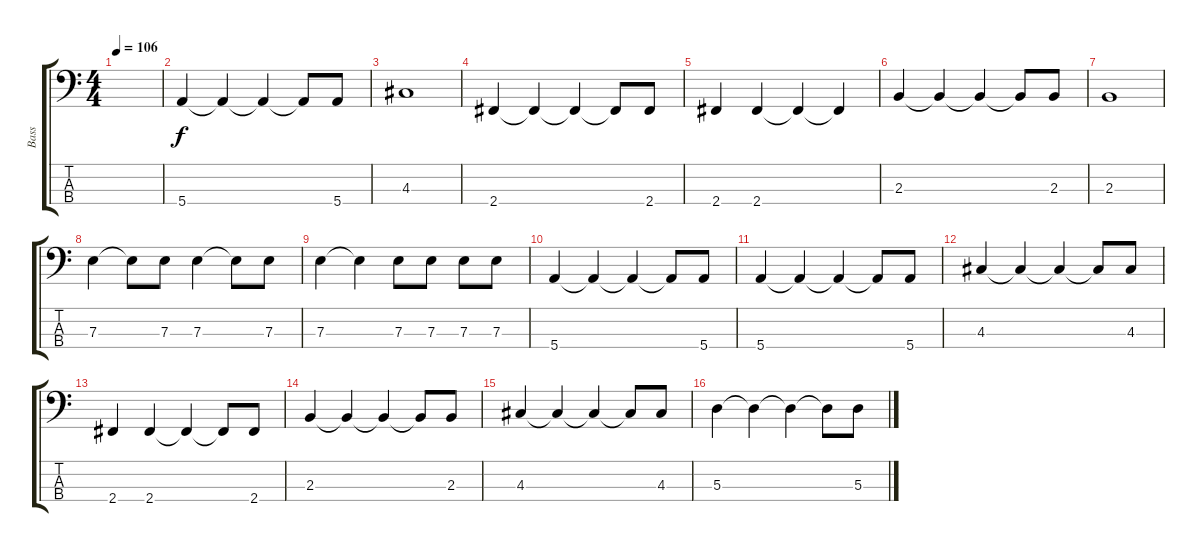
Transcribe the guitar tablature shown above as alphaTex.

\track ("Bass" "Bass") {instrument electricbassfinger}
\staff {score tabs}
\tuning (G2 D2 A1 E1) {hide}
\ts (4 4)
\tempo 106
\clef f4
\ks c
|
5.4.4 5.4{t}.4 5.4{t}.4 5.4{t}.8 5.4.8 |
4.3.1 |
2.4.4 2.4{t}.4 2.4{t}.4 2.4{t}.8 2.4.8 |
2.4.4 2.4.4 2.4{t}.4 2.4{t}.4 |
2.3.4 2.3{t}.4 2.3{t}.4 2.3{t}.8 2.3.8 |
2.3.1 |
7.3.4 7.3{t}.8 7.3.8 7.3.4 7.3{t}.8 7.3.8 |
7.3.4 7.3{t}.4 7.3.8 7.3.8 7.3.8 7.3.8 |
5.4.4 5.4{t}.4 5.4{t}.4 5.4{t}.8 5.4.8 |
5.4.4 5.4{t}.4 5.4{t}.4 5.4{t}.8 5.4.8 |
4.3.4 4.3{t}.4 4.3{t}.4 4.3{t}.8 4.3.8 |
2.4.4 2.4.4 2.4{t}.4 2.4{t}.8 2.4.8 |
2.3.4 2.3{t}.4 2.3{t}.4 2.3{t}.8 2.3.8 |
4.3.4 4.3{t}.4 4.3{t}.4 4.3{t}.8 4.3.8 |
5.3.4 5.3{t}.4 5.3{t}.4 5.3{t}.8 5.3.8
